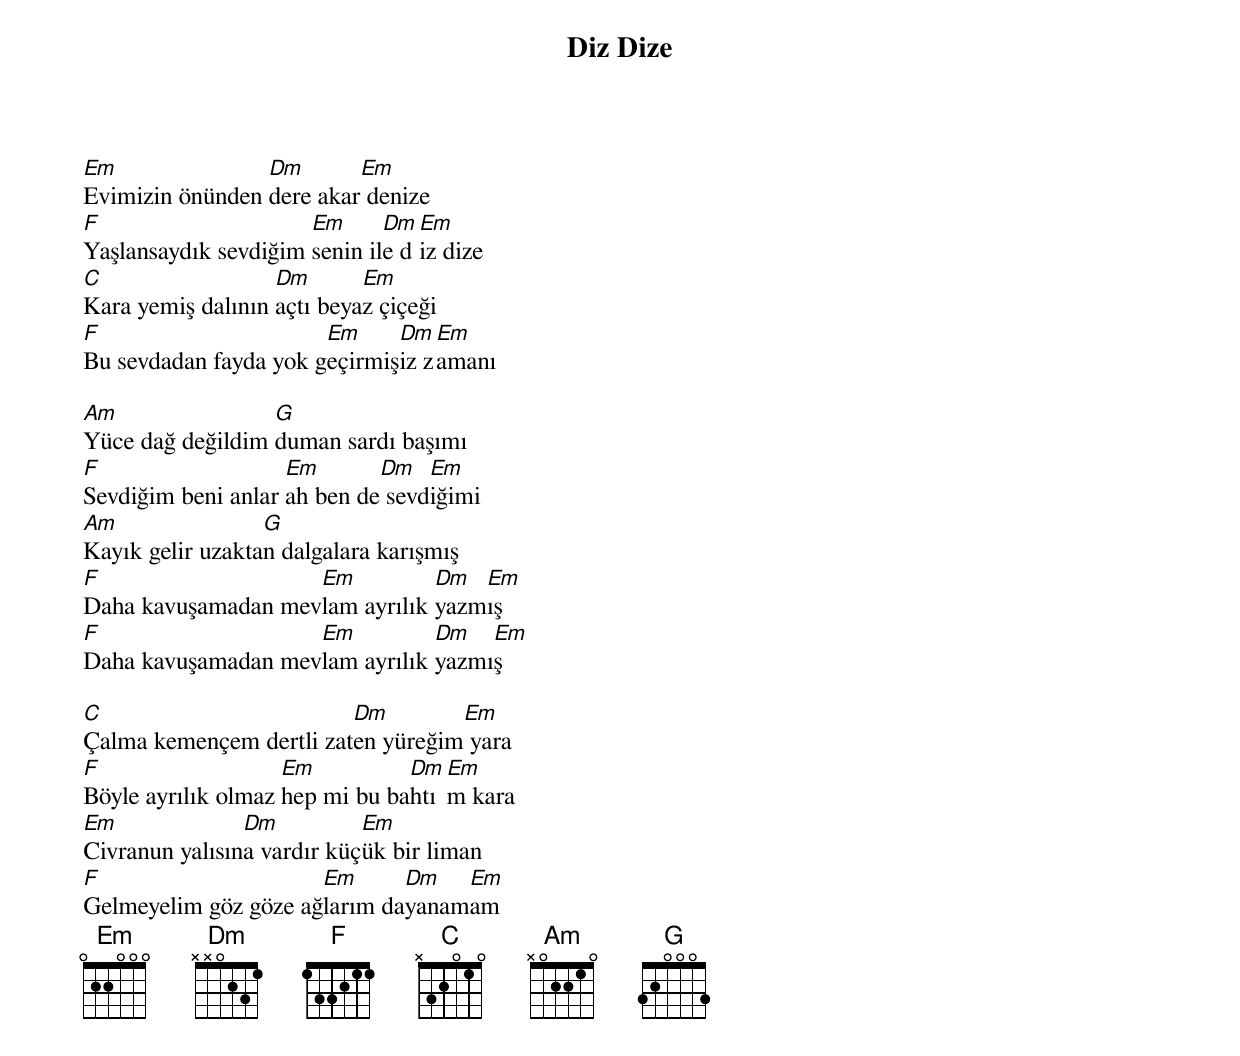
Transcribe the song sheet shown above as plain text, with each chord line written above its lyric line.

{title: Diz Dize}
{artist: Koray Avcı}

Em               Dm       Em
Evimizin önünden dere akar denize
F                     Em      Dm Em
Yaşlansaydık sevdiğim senin ile diz dize
C                  Dm       Em
Kara yemiş dalının açtı beyaz çiçeği
F                      Em     Dm  Em
Bu sevdadan fayda yok geçirmişiz zamanı

Am                G
Yüce dağ değildim duman sardı başımı
F                   Em       Dm   Em
Sevdiğim beni anlar ah ben de sevdiğimi
Am                G
Kayık gelir uzaktan dalgalara karışmış
F                   Em          Dm  Em
Daha kavuşamadan mevlam ayrılık yazmış
F                   Em          Dm   Em
Daha kavuşamadan mevlam ayrılık yazmış

C                        Dm        Em
Çalma kemençem dertli zaten yüreğim yara
F                   Em          Dm Em
Böyle ayrılık olmaz hep mi bu bahtım kara
Em              Dm          Em
Civranun yalısına vardır küçük bir liman
F                     Em      Dm   Em
Gelmeyelim göz göze ağlarım dayanamam
